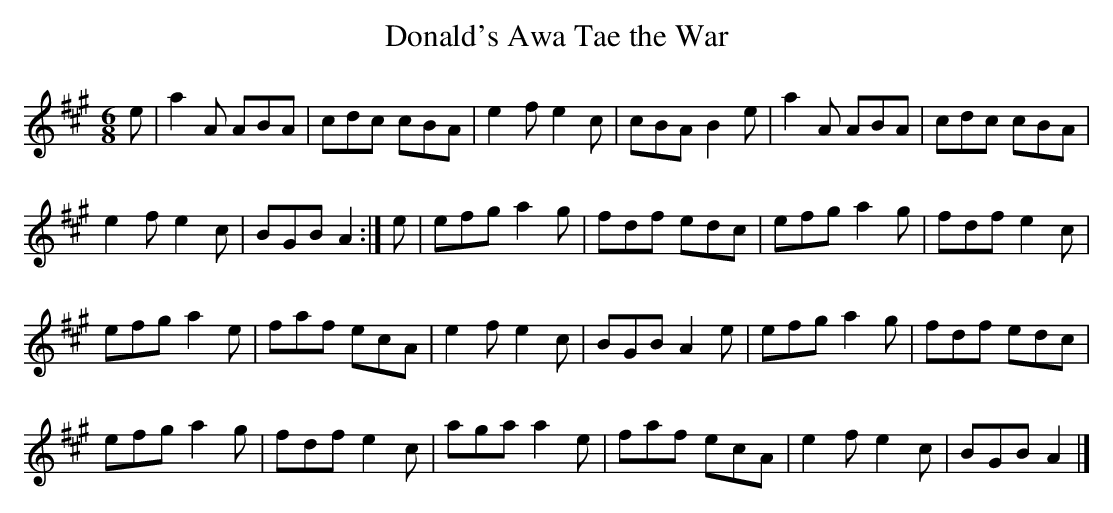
X:1
T:Donald's Awa Tae the War
M:6/8
L:1/8
K:A
e|a2 A ABA|cdc cBA|e2 f e2 c|cBA B2 e|a2 A ABA|cdc cBA|
e2 f e2 c|BGB A2:|]e|efg a2 g|fdf edc|efg a2 g|fdf e2 c|
efg a2 e|faf ecA|e2 f e2 c|BGB A2 e|efg a2 g|fdf edc|
efg a2 g|fdf e2 c|aga a2 e|faf ecA|e2 f e2 c|BGB A2|]
